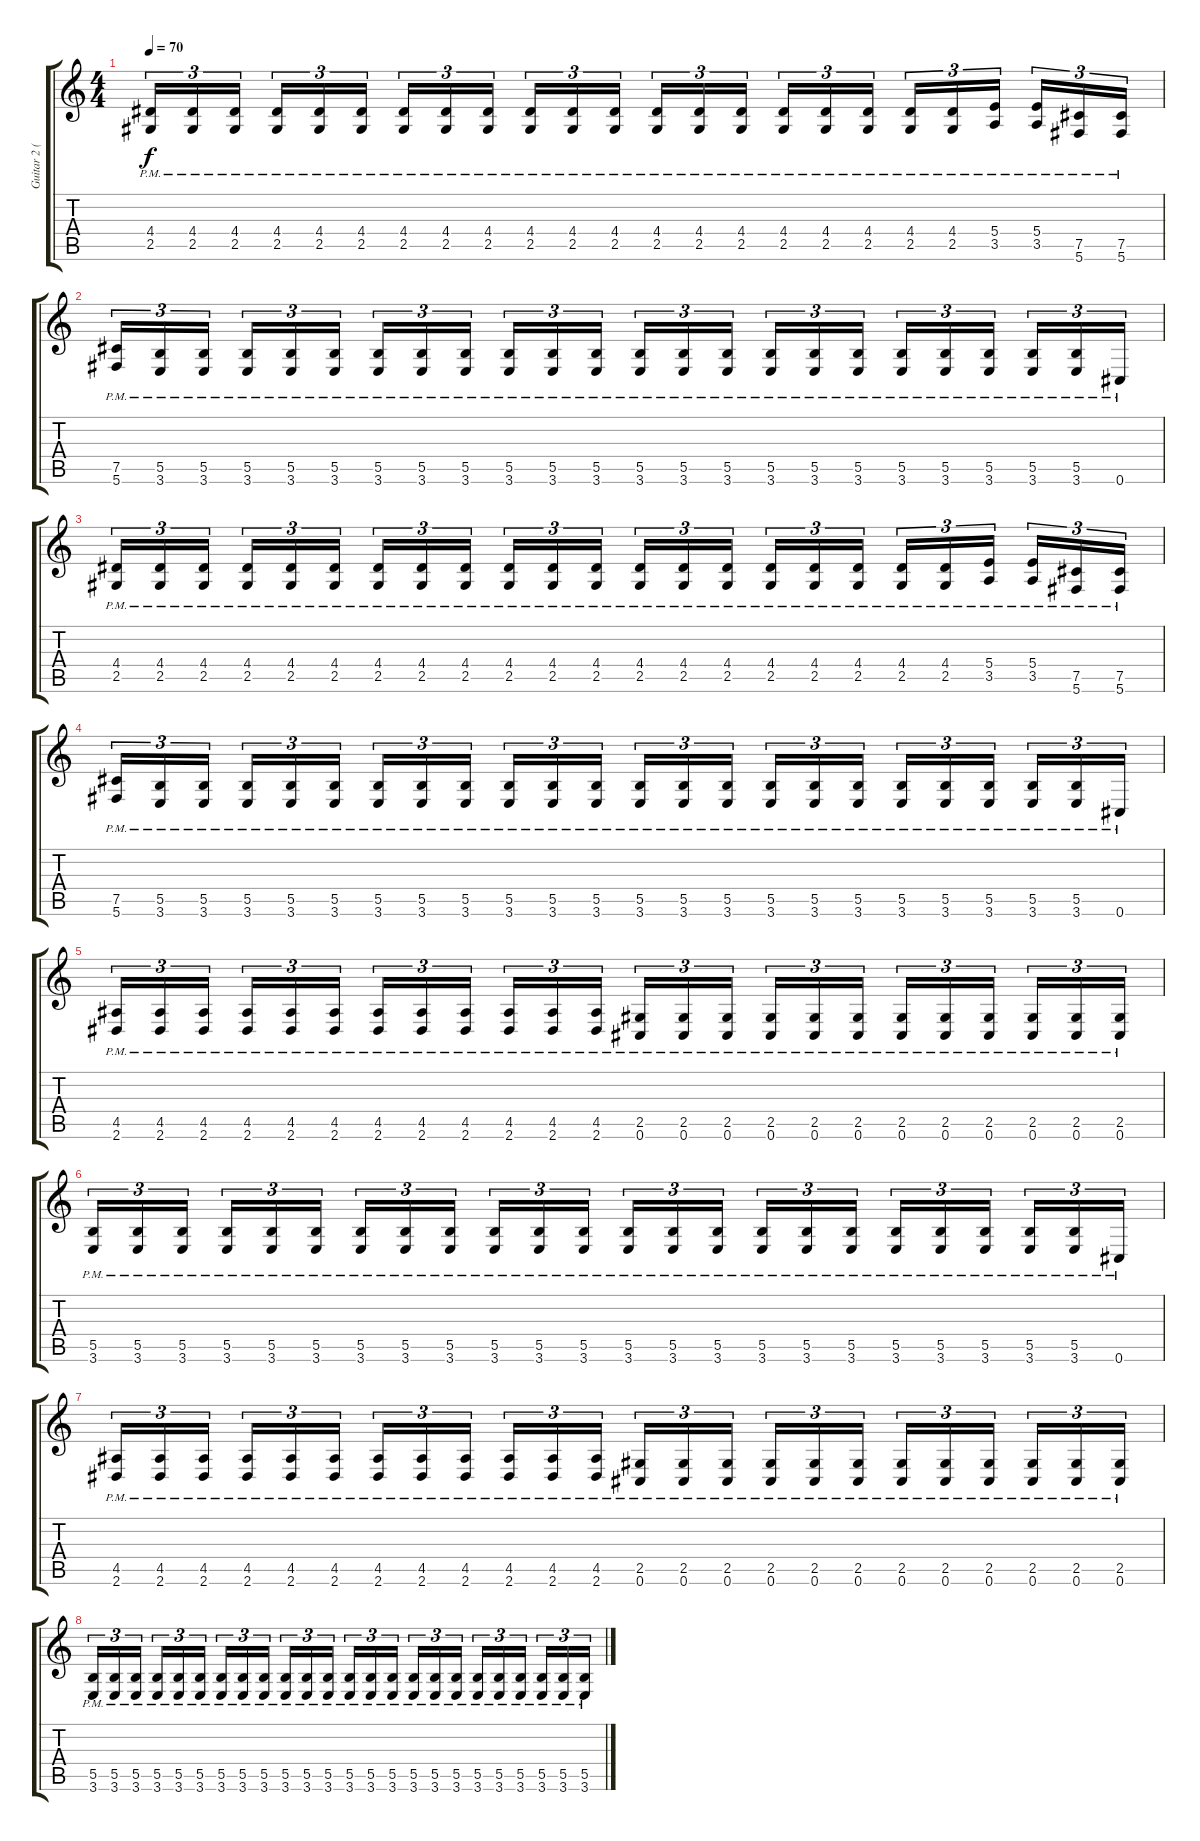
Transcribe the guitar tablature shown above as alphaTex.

\track ("Guitar 2 (Distortion)" "Guitar 2 (") {instrument distortionguitar}
\staff {score tabs}
\tuning (Db4 Ab3 E3 B2 Gb2 Db2) {hide}
\ts (4 4)
\tempo 70
\clef g2
\ks c
(4.4{pm} 2.5{pm}).16{tu (3 2) dy f} (4.4{pm} 2.5{pm}).16{tu (3 2)} (4.4{pm} 2.5{pm}).16{tu (3 2) beam splitsecondary} (4.4{pm} 2.5{pm}).16{tu (3 2)} (4.4{pm} 2.5{pm}).16{tu (3 2)} (4.4{pm} 2.5{pm}).16{tu (3 2)} (4.4{pm} 2.5{pm}).16{tu (3 2)} (4.4{pm} 2.5{pm}).16{tu (3 2)} (4.4{pm} 2.5{pm}).16{tu (3 2) beam splitsecondary} (4.4{pm} 2.5{pm}).16{tu (3 2)} (4.4{pm} 2.5{pm}).16{tu (3 2)} (4.4{pm} 2.5{pm}).16{tu (3 2)} (4.4{pm} 2.5{pm}).16{tu (3 2)} (4.4{pm} 2.5{pm}).16{tu (3 2)} (4.4{pm} 2.5{pm}).16{tu (3 2) beam splitsecondary} (4.4{pm} 2.5{pm}).16{tu (3 2)} (4.4{pm} 2.5{pm}).16{tu (3 2)} (4.4{pm} 2.5{pm}).16{tu (3 2)} (4.4{pm} 2.5{pm}).16{tu (3 2)} (4.4{pm} 2.5{pm}).16{tu (3 2)} (5.4{pm} 3.5{pm}).16{tu (3 2) beam splitsecondary} (5.4{pm} 3.5{pm}).16{tu (3 2)} (7.5{pm} 5.6).16{tu (3 2)} (7.5{pm} 5.6).16{tu (3 2)} |
(7.5{pm} 5.6{pm}).16{tu (3 2)} (5.5{pm} 3.6{pm}).16{tu (3 2)} (5.5{pm} 3.6{pm}).16{tu (3 2) beam splitsecondary} (5.5{pm} 3.6{pm}).16{tu (3 2)} (5.5{pm} 3.6{pm}).16{tu (3 2)} (5.5{pm} 3.6{pm}).16{tu (3 2)} (5.5{pm} 3.6{pm}).16{tu (3 2)} (5.5{pm} 3.6{pm}).16{tu (3 2)} (5.5{pm} 3.6{pm}).16{tu (3 2) beam splitsecondary} (5.5{pm} 3.6{pm}).16{tu (3 2)} (5.5{pm} 3.6{pm}).16{tu (3 2)} (5.5{pm} 3.6{pm}).16{tu (3 2)} (5.5{pm} 3.6{pm}).16{tu (3 2)} (5.5{pm} 3.6{pm}).16{tu (3 2)} (5.5{pm} 3.6{pm}).16{tu (3 2) beam splitsecondary} (5.5{pm} 3.6{pm}).16{tu (3 2)} (5.5{pm} 3.6{pm}).16{tu (3 2)} (5.5{pm} 3.6{pm}).16{tu (3 2)} (5.5{pm} 3.6{pm}).16{tu (3 2)} (5.5{pm} 3.6{pm}).16{tu (3 2)} (5.5{pm} 3.6{pm}).16{tu (3 2) beam splitsecondary} (5.5{pm} 3.6{pm}).16{tu (3 2)} (5.5{pm} 3.6{pm}).16{tu (3 2)} 0.6{pm}.16{tu (3 2)} |
(4.4{pm} 2.5{pm}).16{tu (3 2)} (4.4{pm} 2.5{pm}).16{tu (3 2)} (4.4{pm} 2.5{pm}).16{tu (3 2) beam splitsecondary} (4.4{pm} 2.5{pm}).16{tu (3 2)} (4.4{pm} 2.5{pm}).16{tu (3 2)} (4.4{pm} 2.5{pm}).16{tu (3 2)} (4.4{pm} 2.5{pm}).16{tu (3 2)} (4.4{pm} 2.5{pm}).16{tu (3 2)} (4.4{pm} 2.5{pm}).16{tu (3 2) beam splitsecondary} (4.4{pm} 2.5{pm}).16{tu (3 2)} (4.4{pm} 2.5{pm}).16{tu (3 2)} (4.4{pm} 2.5{pm}).16{tu (3 2)} (4.4{pm} 2.5{pm}).16{tu (3 2)} (4.4{pm} 2.5{pm}).16{tu (3 2)} (4.4{pm} 2.5{pm}).16{tu (3 2) beam splitsecondary} (4.4{pm} 2.5{pm}).16{tu (3 2)} (4.4{pm} 2.5{pm}).16{tu (3 2)} (4.4{pm} 2.5{pm}).16{tu (3 2)} (4.4{pm} 2.5{pm}).16{tu (3 2)} (4.4{pm} 2.5{pm}).16{tu (3 2)} (5.4{pm} 3.5{pm}).16{tu (3 2) beam splitsecondary} (5.4{pm} 3.5{pm}).16{tu (3 2)} (7.5{pm} 5.6).16{tu (3 2)} (7.5{pm} 5.6).16{tu (3 2)} |
(7.5{pm} 5.6{pm}).16{tu (3 2)} (5.5{pm} 3.6{pm}).16{tu (3 2)} (5.5{pm} 3.6{pm}).16{tu (3 2) beam splitsecondary} (5.5{pm} 3.6{pm}).16{tu (3 2)} (5.5{pm} 3.6{pm}).16{tu (3 2)} (5.5{pm} 3.6{pm}).16{tu (3 2)} (5.5{pm} 3.6{pm}).16{tu (3 2)} (5.5{pm} 3.6{pm}).16{tu (3 2)} (5.5{pm} 3.6{pm}).16{tu (3 2) beam splitsecondary} (5.5{pm} 3.6{pm}).16{tu (3 2)} (5.5{pm} 3.6{pm}).16{tu (3 2)} (5.5{pm} 3.6{pm}).16{tu (3 2)} (5.5{pm} 3.6{pm}).16{tu (3 2)} (5.5{pm} 3.6{pm}).16{tu (3 2)} (5.5{pm} 3.6{pm}).16{tu (3 2) beam splitsecondary} (5.5{pm} 3.6{pm}).16{tu (3 2)} (5.5{pm} 3.6{pm}).16{tu (3 2)} (5.5{pm} 3.6{pm}).16{tu (3 2)} (5.5{pm} 3.6{pm}).16{tu (3 2)} (5.5{pm} 3.6{pm}).16{tu (3 2)} (5.5{pm} 3.6{pm}).16{tu (3 2) beam splitsecondary} (5.5{pm} 3.6{pm}).16{tu (3 2)} (5.5{pm} 3.6{pm}).16{tu (3 2)} 0.6{pm}.16{tu (3 2)} |
(4.5{pm} 2.6{pm}).16{tu (3 2)} (4.5{pm} 2.6{pm}).16{tu (3 2)} (4.5{pm} 2.6{pm}).16{tu (3 2) beam splitsecondary} (4.5{pm} 2.6{pm}).16{tu (3 2)} (4.5{pm} 2.6{pm}).16{tu (3 2)} (4.5{pm} 2.6{pm}).16{tu (3 2)} (4.5{pm} 2.6{pm}).16{tu (3 2)} (4.5{pm} 2.6{pm}).16{tu (3 2)} (4.5{pm} 2.6{pm}).16{tu (3 2) beam splitsecondary} (4.5{pm} 2.6{pm}).16{tu (3 2)} (4.5{pm} 2.6{pm}).16{tu (3 2)} (4.5{pm} 2.6{pm}).16{tu (3 2)} (2.5{pm} 0.6{pm}).16{tu (3 2)} (2.5{pm} 0.6{pm}).16{tu (3 2)} (2.5{pm} 0.6{pm}).16{tu (3 2) beam splitsecondary} (2.5{pm} 0.6{pm}).16{tu (3 2)} (2.5{pm} 0.6{pm}).16{tu (3 2)} (2.5{pm} 0.6{pm}).16{tu (3 2)} (2.5{pm} 0.6{pm}).16{tu (3 2)} (2.5{pm} 0.6{pm}).16{tu (3 2)} (2.5{pm} 0.6{pm}).16{tu (3 2) beam splitsecondary} (2.5{pm} 0.6{pm}).16{tu (3 2)} (2.5{pm} 0.6{pm}).16{tu (3 2)} (2.5{pm} 0.6{pm}).16{tu (3 2)} |
(5.5{pm} 3.6{pm}).16{tu (3 2)} (5.5{pm} 3.6{pm}).16{tu (3 2)} (5.5{pm} 3.6{pm}).16{tu (3 2) beam splitsecondary} (5.5{pm} 3.6{pm}).16{tu (3 2)} (5.5{pm} 3.6{pm}).16{tu (3 2)} (5.5{pm} 3.6{pm}).16{tu (3 2)} (5.5{pm} 3.6{pm}).16{tu (3 2)} (5.5{pm} 3.6{pm}).16{tu (3 2)} (5.5{pm} 3.6{pm}).16{tu (3 2) beam splitsecondary} (5.5{pm} 3.6{pm}).16{tu (3 2)} (5.5{pm} 3.6{pm}).16{tu (3 2)} (5.5{pm} 3.6{pm}).16{tu (3 2)} (5.5{pm} 3.6{pm}).16{tu (3 2)} (5.5{pm} 3.6{pm}).16{tu (3 2)} (5.5{pm} 3.6{pm}).16{tu (3 2) beam splitsecondary} (5.5{pm} 3.6{pm}).16{tu (3 2)} (5.5{pm} 3.6{pm}).16{tu (3 2)} (5.5{pm} 3.6{pm}).16{tu (3 2)} (5.5{pm} 3.6{pm}).16{tu (3 2)} (5.5{pm} 3.6{pm}).16{tu (3 2)} (5.5{pm} 3.6{pm}).16{tu (3 2) beam splitsecondary} (5.5{pm} 3.6{pm}).16{tu (3 2)} (5.5{pm} 3.6{pm}).16{tu (3 2)} 0.6{pm}.16{tu (3 2)} |
(4.5{pm} 2.6{pm}).16{tu (3 2)} (4.5{pm} 2.6{pm}).16{tu (3 2)} (4.5{pm} 2.6{pm}).16{tu (3 2) beam splitsecondary} (4.5{pm} 2.6{pm}).16{tu (3 2)} (4.5{pm} 2.6{pm}).16{tu (3 2)} (4.5{pm} 2.6{pm}).16{tu (3 2)} (4.5{pm} 2.6{pm}).16{tu (3 2)} (4.5{pm} 2.6{pm}).16{tu (3 2)} (4.5{pm} 2.6{pm}).16{tu (3 2) beam splitsecondary} (4.5{pm} 2.6{pm}).16{tu (3 2)} (4.5{pm} 2.6{pm}).16{tu (3 2)} (4.5{pm} 2.6{pm}).16{tu (3 2)} (2.5{pm} 0.6{pm}).16{tu (3 2)} (2.5{pm} 0.6{pm}).16{tu (3 2)} (2.5{pm} 0.6{pm}).16{tu (3 2) beam splitsecondary} (2.5{pm} 0.6{pm}).16{tu (3 2)} (2.5{pm} 0.6{pm}).16{tu (3 2)} (2.5{pm} 0.6{pm}).16{tu (3 2)} (2.5{pm} 0.6{pm}).16{tu (3 2)} (2.5{pm} 0.6{pm}).16{tu (3 2)} (2.5{pm} 0.6{pm}).16{tu (3 2) beam splitsecondary} (2.5{pm} 0.6{pm}).16{tu (3 2)} (2.5{pm} 0.6{pm}).16{tu (3 2)} (2.5{pm} 0.6{pm}).16{tu (3 2)} |
(5.5{pm} 3.6{pm}).16{tu (3 2)} (5.5{pm} 3.6{pm}).16{tu (3 2)} (5.5{pm} 3.6{pm}).16{tu (3 2) beam splitsecondary} (5.5{pm} 3.6{pm}).16{tu (3 2)} (5.5{pm} 3.6{pm}).16{tu (3 2)} (5.5{pm} 3.6{pm}).16{tu (3 2)} (5.5{pm} 3.6{pm}).16{tu (3 2)} (5.5{pm} 3.6{pm}).16{tu (3 2)} (5.5{pm} 3.6{pm}).16{tu (3 2) beam splitsecondary} (5.5{pm} 3.6{pm}).16{tu (3 2)} (5.5{pm} 3.6{pm}).16{tu (3 2)} (5.5{pm} 3.6{pm}).16{tu (3 2)} (5.5{pm} 3.6{pm}).16{tu (3 2)} (5.5{pm} 3.6{pm}).16{tu (3 2)} (5.5{pm} 3.6{pm}).16{tu (3 2) beam splitsecondary} (5.5{pm} 3.6{pm}).16{tu (3 2)} (5.5{pm} 3.6{pm}).16{tu (3 2)} (5.5{pm} 3.6{pm}).16{tu (3 2)} (5.5{pm} 3.6{pm}).16{tu (3 2)} (5.5{pm} 3.6{pm}).16{tu (3 2)} (5.5{pm} 3.6{pm}).16{tu (3 2) beam splitsecondary} (5.5{pm} 3.6{pm}).16{tu (3 2)} (5.5{pm} 3.6{pm}).16{tu (3 2)} (5.5{pm} 3.6{pm}).16{tu (3 2)}
